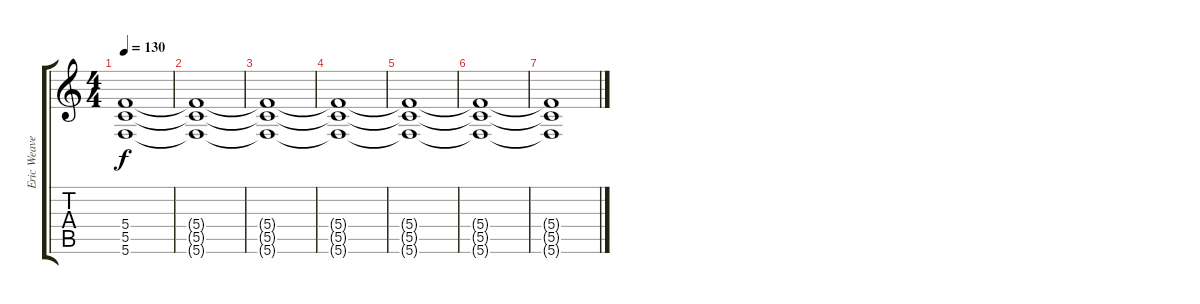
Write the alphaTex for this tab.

\track ("Eric Weaver - Guitar Lead" "Eric Weave") {instrument overdrivenguitar}
\staff {score tabs}
\tuning (D4 A3 F3 C3 G2 C2) {hide}
\ts (4 4)
\tempo 130
\clef g2
\ks c
(5.4{t} 5.5{t} 5.6{t}).1{dy f} |
(5.4{t} 5.5{t} 5.6{t}).1 |
(5.4{t} 5.5{t} 5.6{t}).1 |
(5.4{t} 5.5{t} 5.6{t}).1 |
(5.4{t} 5.5{t} 5.6{t}).1 |
(5.4{t} 5.5{t} 5.6{t}).1 |
(5.4{t} 5.5{t} 5.6{t}).1
